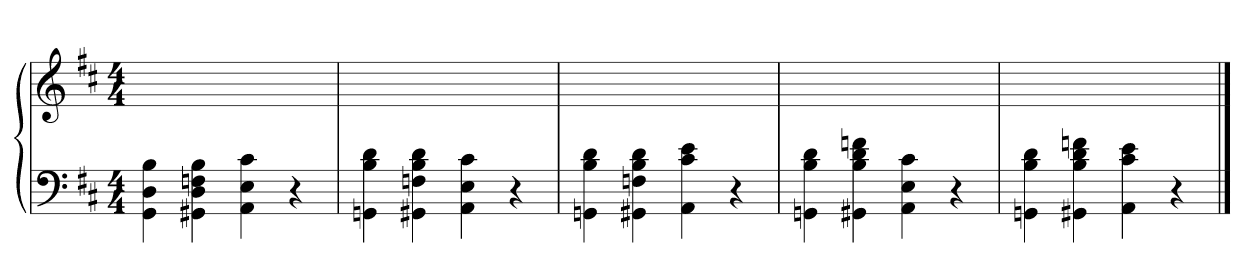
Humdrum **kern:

**kern	**kern
*part2	*part1
*staff2	*staff1
*clefF4	*clefG2
*k[f#c#]	*k[f#c#]
*D:	*D:
*M4/4	*M4/4
*MM60	*MM60
=1	=1
4GG 4D 4B	1ryy
4GG#X 4D 4Fn 4B	.
4AA 4E 4c#	.
4r	.
=2	=2
4GGn 4B 4d	1ryy
4GG#X 4Fn 4B 4d	.
4AA 4E 4c#	.
4r	.
=3	=3
4GGn 4B 4d	1ryy
4GG#X 4Fn 4B 4d	.
4AA 4c# 4e	.
4r	.
=4	=4
4GGn 4B 4d	1ryy
4GG#X 4B 4d 4fn	.
4AA 4E 4c#	.
4r	.
=5	=5
4GGn 4B 4d	1ryy
4GG#X 4B 4d 4fn	.
4AA 4c# 4e	.
4r	.
==	==
*-	*-
